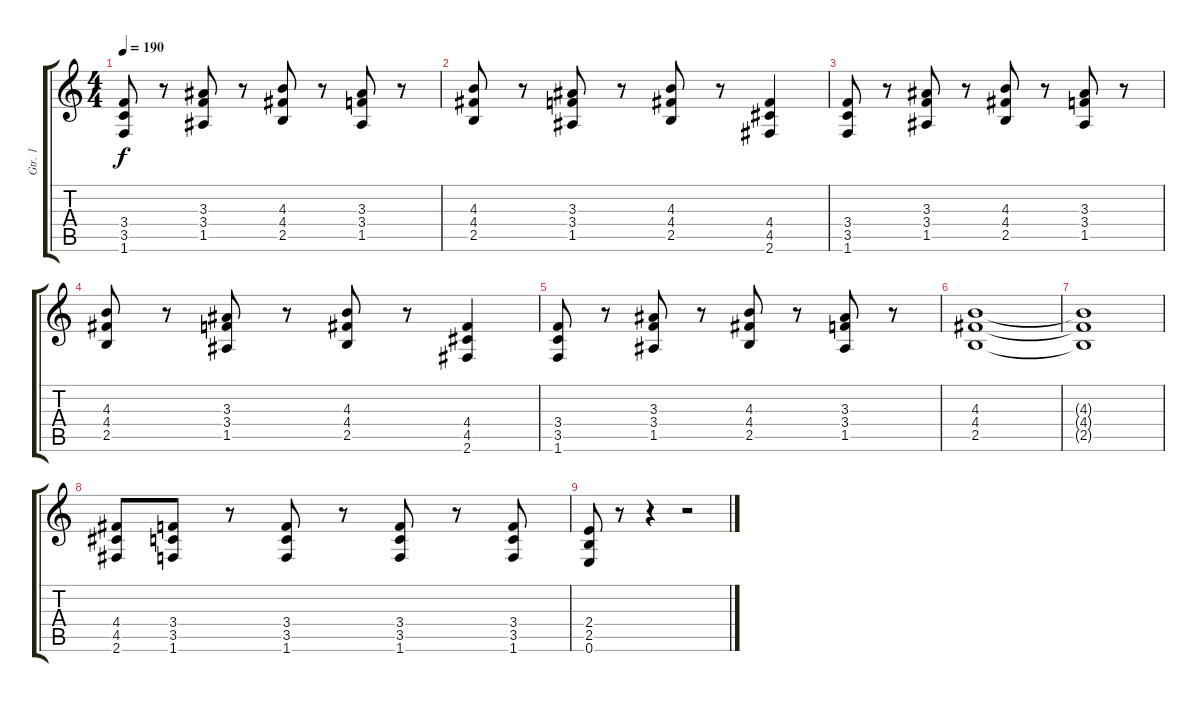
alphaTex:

\track ("Gtr. 1" "Gtr. 1") {instrument distortionguitar}
\staff {score tabs}
\tuning (E4 B3 G3 D3 A2 E2) {hide}
\ts (4 4)
\tempo 190
\clef g2
\ks c
(3.4 3.5 1.6).8{dy f} r.8 (3.3 3.4 1.5).8 r.8 (4.3 4.4 2.5).8 r.8 (3.3 3.4 1.5).8 r.8 |
(4.3 4.4 2.5).8 r.8 (3.3 3.4 1.5).8 r.8 (4.3 4.4 2.5).8 r.8 (4.4 4.5 2.6).4 |
(3.4 3.5 1.6).8 r.8 (3.3 3.4 1.5).8 r.8 (4.3 4.4 2.5).8 r.8 (3.3 3.4 1.5).8 r.8 |
(4.3 4.4 2.5).8 r.8 (3.3 3.4 1.5).8 r.8 (4.3 4.4 2.5).8 r.8 (4.4 4.5 2.6).4 |
(3.4 3.5 1.6).8 r.8 (3.3 3.4 1.5).8 r.8 (4.3 4.4 2.5).8 r.8 (3.3 3.4 1.5).8 r.8 |
(4.3 4.4 2.5).1 |
(4.3{t} 4.4{t} 2.5{t}).1 |
(4.4 4.5 2.6).8 (3.4 3.5 1.6).8 r.8 (3.4 3.5 1.6).8 r.8 (3.4 3.5 1.6).8 r.8 (3.4 3.5 1.6).8 |
(2.4 2.5 0.6).8 r.8 r.4 r.2
